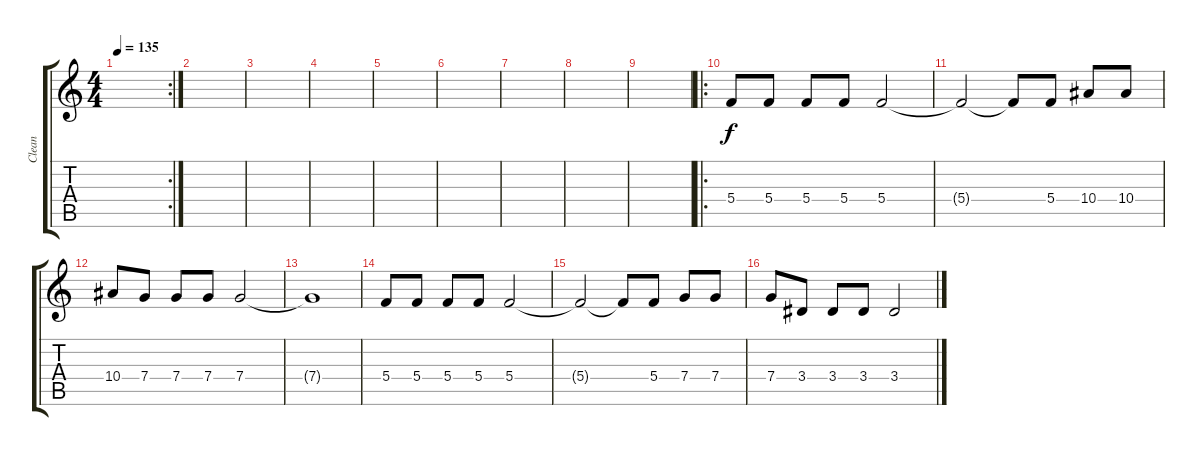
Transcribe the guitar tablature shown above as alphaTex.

\track ("Clean" "Clean") {instrument electricguitarclean}
\staff {score tabs}
\tuning (D4 A3 F3 C3 G2 D2) {hide}
\rc 2
\ts (4 4)
\tempo 135
\clef g2
\ks c
|
|
|
|
|
|
|
|
|
\ro
5.4.8 5.4.8 5.4.8 5.4.8 5.4.2 |
5.4{t}.2 5.4{t}.8 5.4.8 10.4.8 10.4.8 |
10.4.8 7.4.8 7.4.8 7.4.8 7.4.2 |
7.4{t}.1 |
5.4.8 5.4.8 5.4.8 5.4.8 5.4.2 |
5.4{t}.2 5.4{t}.8 5.4.8 7.4.8 7.4.8 |
7.4.8 3.4.8 3.4.8 3.4.8 3.4.2
